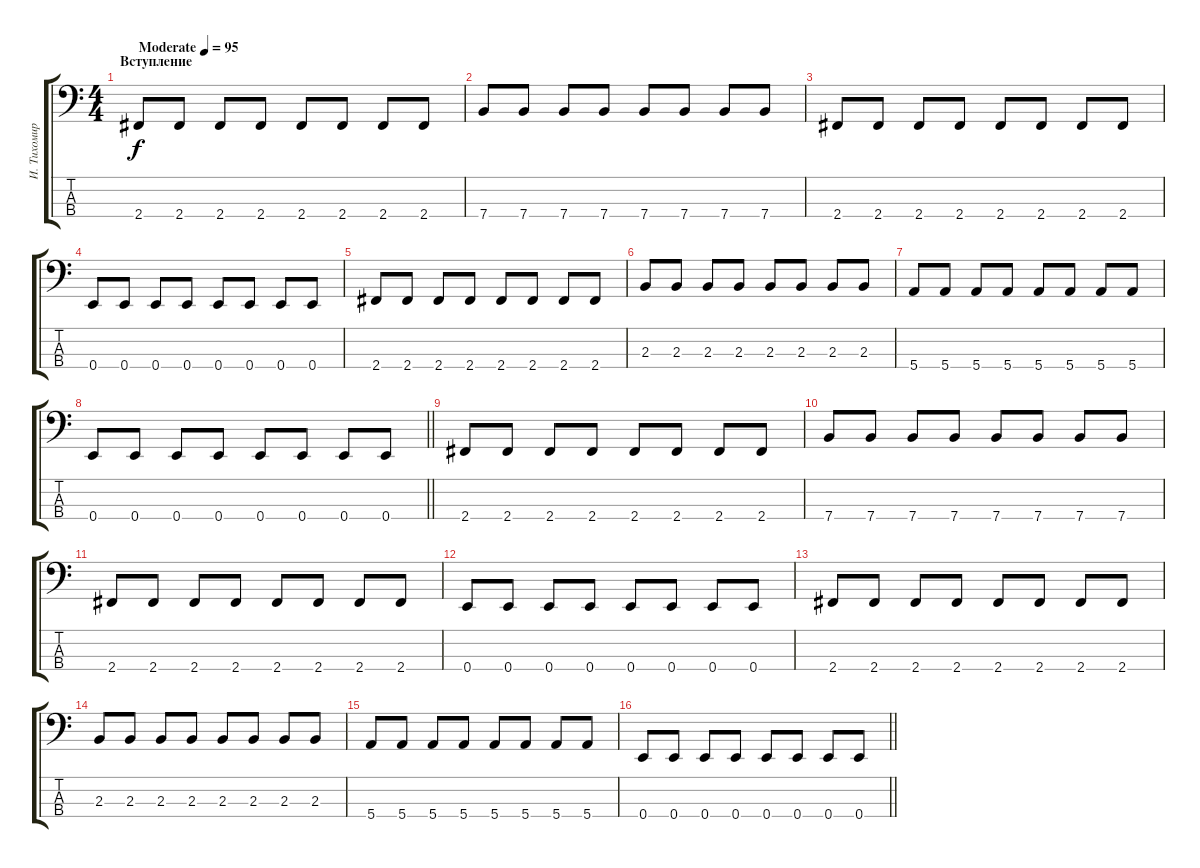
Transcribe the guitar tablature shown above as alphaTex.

\track ("И. Тихомиров" "И. Тихомир") {instrument electricbassfinger}
\staff {score tabs}
\tuning (G2 D2 A1 E1) {hide}
\ts (4 4)
\section ("" "Вступление")
\tempo (95 "Moderate")
\clef f4
\ks c
2.4.8{dy f instrument electricbassfinger} 2.4.8 2.4.8 2.4.8 2.4.8 2.4.8 2.4.8 2.4.8 |
7.4.8 7.4.8 7.4.8 7.4.8 7.4.8 7.4.8 7.4.8 7.4.8 |
2.4.8 2.4.8 2.4.8 2.4.8 2.4.8 2.4.8 2.4.8 2.4.8 |
0.4.8 0.4.8 0.4.8 0.4.8 0.4.8 0.4.8 0.4.8 0.4.8 |
2.4.8 2.4.8 2.4.8 2.4.8 2.4.8 2.4.8 2.4.8 2.4.8 |
2.3.8 2.3.8 2.3.8 2.3.8 2.3.8 2.3.8 2.3.8 2.3.8 |
5.4.8 5.4.8 5.4.8 5.4.8 5.4.8 5.4.8 5.4.8 5.4.8 |
\barLineRight lightlight
0.4.8 0.4.8 0.4.8 0.4.8 0.4.8 0.4.8 0.4.8 0.4.8 |
2.4.8 2.4.8 2.4.8 2.4.8 2.4.8 2.4.8 2.4.8 2.4.8 |
7.4.8 7.4.8 7.4.8 7.4.8 7.4.8 7.4.8 7.4.8 7.4.8 |
2.4.8 2.4.8 2.4.8 2.4.8 2.4.8 2.4.8 2.4.8 2.4.8 |
0.4.8 0.4.8 0.4.8 0.4.8 0.4.8 0.4.8 0.4.8 0.4.8 |
2.4.8 2.4.8 2.4.8 2.4.8 2.4.8 2.4.8 2.4.8 2.4.8 |
2.3.8 2.3.8 2.3.8 2.3.8 2.3.8 2.3.8 2.3.8 2.3.8 |
5.4.8 5.4.8 5.4.8 5.4.8 5.4.8 5.4.8 5.4.8 5.4.8 |
\barLineRight lightlight
0.4.8 0.4.8 0.4.8 0.4.8 0.4.8 0.4.8 0.4.8 0.4.8
